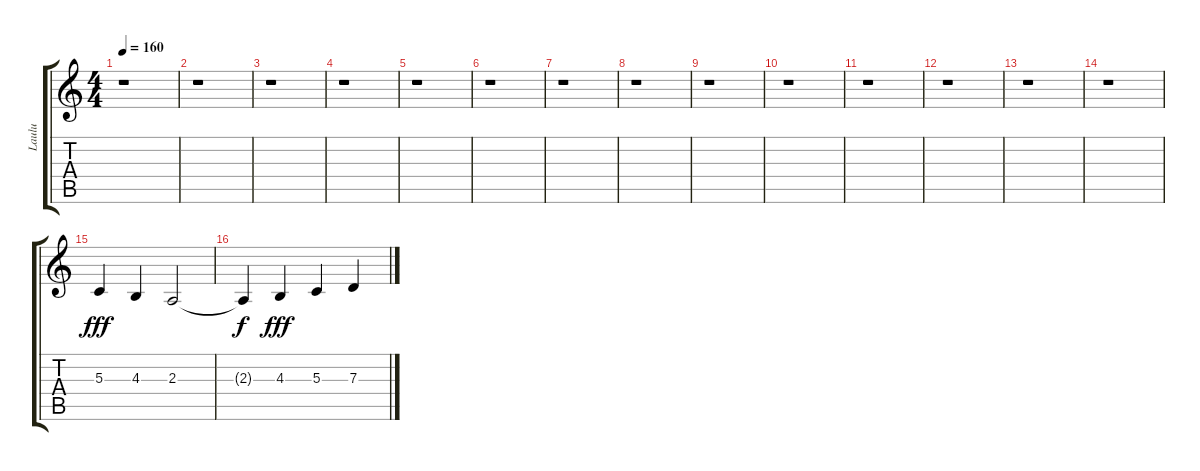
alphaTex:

\track ("Laulu" "Laulu") {instrument pad7halo}
\staff {score tabs}
\tuning (E4 B3 G3 D3 A2 E2) {hide}
\ts (4 4)
\tempo 160
\clef g2
\ks c
r.1{dy fff} |
r.1 |
r.1 |
r.1 |
r.1 |
r.1 |
r.1 |
r.1 |
r.1 |
r.1 |
r.1 |
r.1 |
r.1 |
r.1 |
5.3.4 4.3.4 2.3.2 |
2.3{t}.4{dy f} 4.3.4{dy fff} 5.3.4 7.3.4
